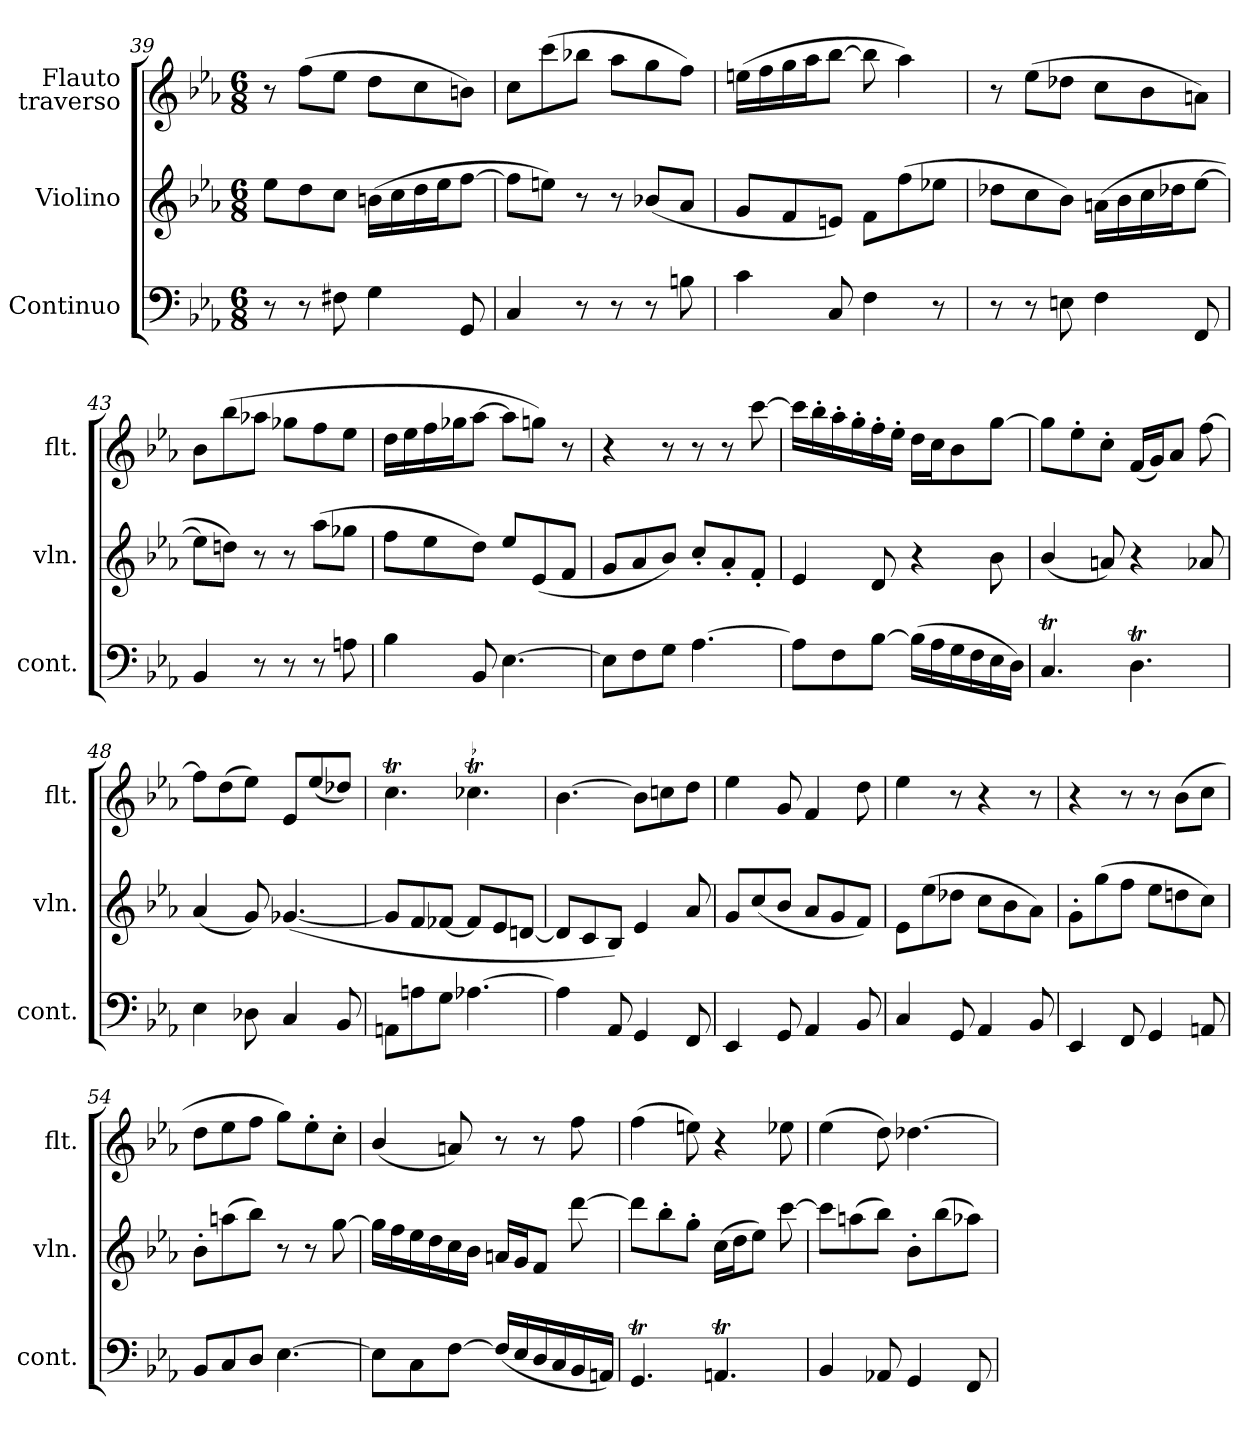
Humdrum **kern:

**kern	**kern	**kern
*part3	*part2	*part1
*staff3	*staff2	*staff1
*I"Continuo	*I"Violino	*I"Flauto\ntraverso
*I'cont.	*I'vln.	*I'flt.
*clefF4	*clefG2	*clefG2
*k[b-e-a-]	*k[b-e-a-]	*k[b-e-a-]
*c:	*c:	*c:
*M6/8	*M6/8	*M6/8
=39	=39	=39
8r	8ee-L	8r
8r	8dd	(8ffL
8F#X	8ccJ	8ee-J
4G	(16bnLL	8ddL
.	16cc	.
.	16dd	8cc
.	16ee-J	.
8GG	[8ffJ	8bnJ)
=40	=40	=40
4C	8ffL]	8ccL
.	8eenJ)	(8ccc
8r	8r	8bb-XJ
8r	8r	8aa-L
8r	(8b-XL	8gg
8Bn	8a-J	8ffJ)
=41	=41	=41
4c	8gL	(16eenLL
.	.	16ff
.	8f	16gg
.	.	16aa-J
8C	8enJ)	[8bb-J
4F	8fL	8bb-]
.	(8ff	4aa-)
8r	8ee-XJ	.
=42	=42	=42
8r	8dd-XL	8r
8r	8cc	(8ee-L
8En	8b-J)	8dd-XJ
4F	(16anLL	8ccL
.	16b-	.
.	16cc	8b-
.	16dd-XJ	.
8FF	[8ee-J	8anJ)
=43	=43	=43
4BB-	8ee-L]	8b-L
.	8ddnJ)	(8bb-
8r	8r	8aa-XJ
8r	8r	8gg-XL
8r	(8aa-L	8ff
8An	8gg-XJ	8ee-J
=44	=44	=44
4B-	8ffL	16ddLL
.	.	16ee-
.	8ee-	16ff
.	.	16gg-XJ
8BB-	8ddJ)	[8aa-J
[4.E-	8ee-L	8aa-L]
.	(8e-	8ggnJ)
.	8fJ	8r
=45	=45	=45
8E-L]	8gL	4r
8F	8a-	.
8GJ	8b-J)	8r
[4.A-	8cc'L	8r
.	8a-'	8r
.	8f'J	[8ccc
=46	=46	=46
8A-L]	4e-	16cccLL]
.	.	16bb-'
8F	.	16aa-'
.	.	16gg'
[8B-J	8d	16ff'
.	.	16ee-'JJ
(16B-LL]	4r	16ddLL
16A-	.	16ccJ
16G	.	8b-
16F	.	.
16E-	8b-	[8ggJ
16DJJ)	.	.
=47	=47	=47
4.CT	(4b-/	8ggL]
.	.	8ee-'
.	8an)	8cc'J
4.Dt	4r	(16fLL
.	.	16gJ)
.	.	8a-J
.	8a-X	[8ff
=48	=48	=48
4E-	(4a-	8ffL]
.	.	(8dd
8D-X	8g)	8ee-J)
4C	([4.g-X	8e-L
.	.	(8ee-
8BB-	.	8dd-XJ)
=49	=49	=49
8AAnL	8g-L]	4.ccT
8An	8f	.
8GJ	[8f-XJ	.
!	!	!LO:TR:acc=-
[4.A-X	8f-L]	4.cc-XT
.	8e-	.
.	[8dnJ	.
=50	=50	=50
4A-]	8dL]	[4.b-
.	8c	.
8AA-	8B-J)	.
4GG	4e-	8b-L]
.	.	8ccn
8FF	8a-	8ddJ
=51	=51	=51
4EE-	8gL	4ee-
.	(8cc	.
8GG	8b-J	8g
4AA-	8a-L	4f
.	8g	.
8BB-	8fJ)	8dd
=52	=52	=52
4C	8e-\L	4ee-
.	(8ee-\	.
8GG	8dd-X\J	8r
4AA-	8ccL	4r
.	8b-	.
8BB-	8a-J)	8r
=53	=53	=53
4EE-	8g'L	4r
.	(8gg	.
8FF	8ffJ	8r
4GG	8ee-L	8r
.	8ddn	(8b-L
8AAn	8ccJ)	8ccJ
=54	=54	=54
8BB-L	8b-'L	8ddL
8C	(8aan	8ee-
8DJ	8bb-J)	8ffJ
[4.E-	8r	8ggL)
.	8r	8ee-'
.	[8gg	8cc'J
=55	=55	=55
8E-L]	16ggLL]	(4b-/
.	16ff	.
8C	16ee-	.
.	16dd	.
[8FJ	16cc	8an)
.	16b-JJ	.
(16FLL]	16anLL	8r
16E-	16gJ	.
16D	8fJ	8r
16C	.	.
16BB-	[8ddd	8ff
16AAnJJ)	.	.
=56	=56	=56
4.GGt	8dddL]	(4ff
.	8bb-'	.
.	8gg'J	8een)
4.AAnt	(16ccLL	4r
.	16ddJ	.
.	8ee-J)	.
.	[8ccc	8ee-X
=57	=57	=57
4BB-	8cccL]	(4ee-
.	(8aan	.
8AA-X	8bb-J)	8dd)
4GG	8b-'L	[4.dd-X
.	(8bb-	.
8FF	8aa-XJ)	.
=	=	=
*-	*-	*-
